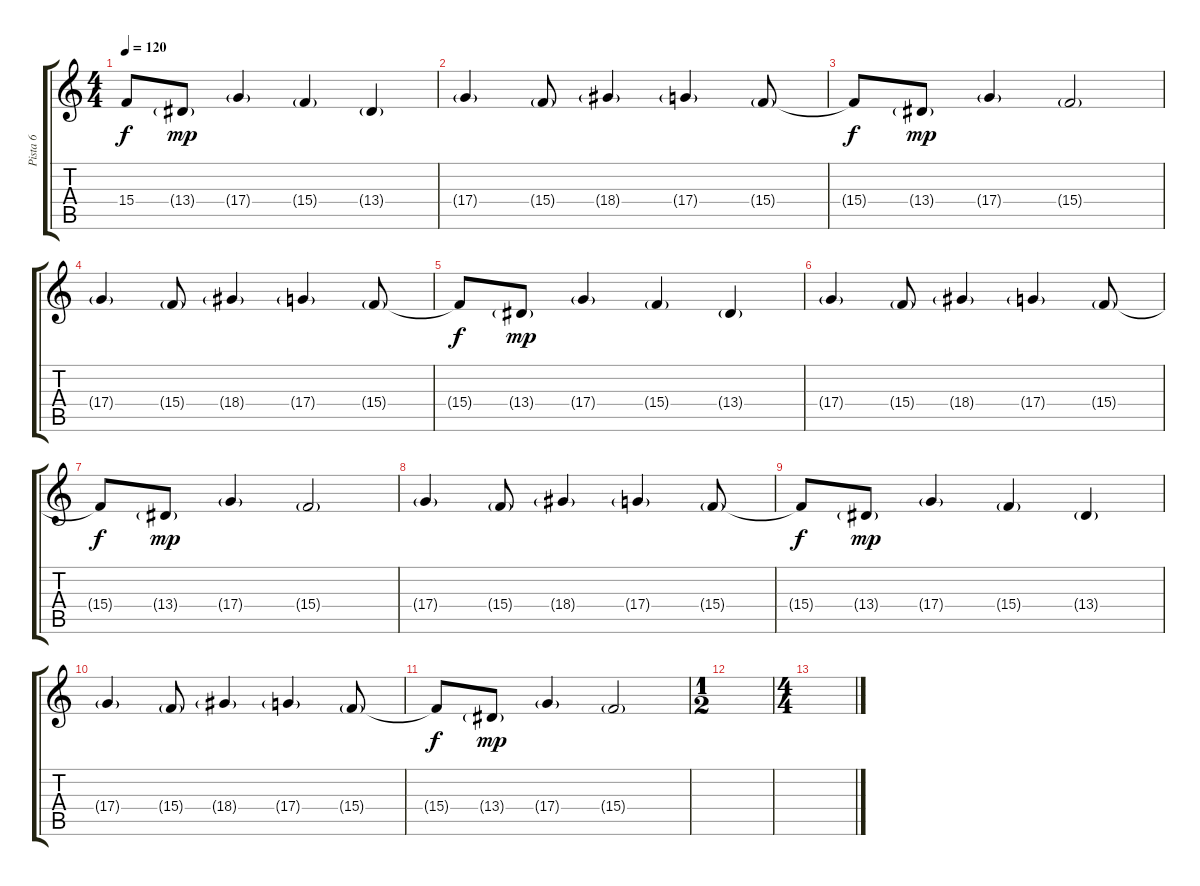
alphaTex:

\track ("Pista 6" "Pista 6") {instrument churchorgan}
\staff {score tabs}
\tuning (E4 B3 G3 D3 A2 E2) {hide}
\ts (4 4)
\tempo 120
\clef g2
\ks c
15.4{t}.8{dy f} 13.4{g}.8{dy mp} 17.4{g}.4 15.4{g}.4 13.4{g}.4 |
17.4{g}.4 15.4{g}.8 18.4{g}.4 17.4{g}.4 15.4{g}.8 |
15.4{t}.8{dy f} 13.4{g}.8{dy mp} 17.4{g}.4 15.4{g}.2 |
17.4{g}.4 15.4{g}.8 18.4{g}.4 17.4{g}.4 15.4{g}.8 |
15.4{t}.8{dy f} 13.4{g}.8{dy mp} 17.4{g}.4 15.4{g}.4 13.4{g}.4 |
17.4{g}.4 15.4{g}.8 18.4{g}.4 17.4{g}.4 15.4{g}.8 |
15.4{t}.8{dy f} 13.4{g}.8{dy mp} 17.4{g}.4 15.4{g}.2 |
17.4{g}.4 15.4{g}.8 18.4{g}.4 17.4{g}.4 15.4{g}.8 |
15.4{t}.8{dy f} 13.4{g}.8{dy mp} 17.4{g}.4 15.4{g}.4 13.4{g}.4 |
17.4{g}.4 15.4{g}.8 18.4{g}.4 17.4{g}.4 15.4{g}.8 |
15.4{t}.8{dy f} 13.4{g}.8{dy mp} 17.4{g}.4 15.4{g}.2 |
\ts (1 2)
|
\ts (4 4)
